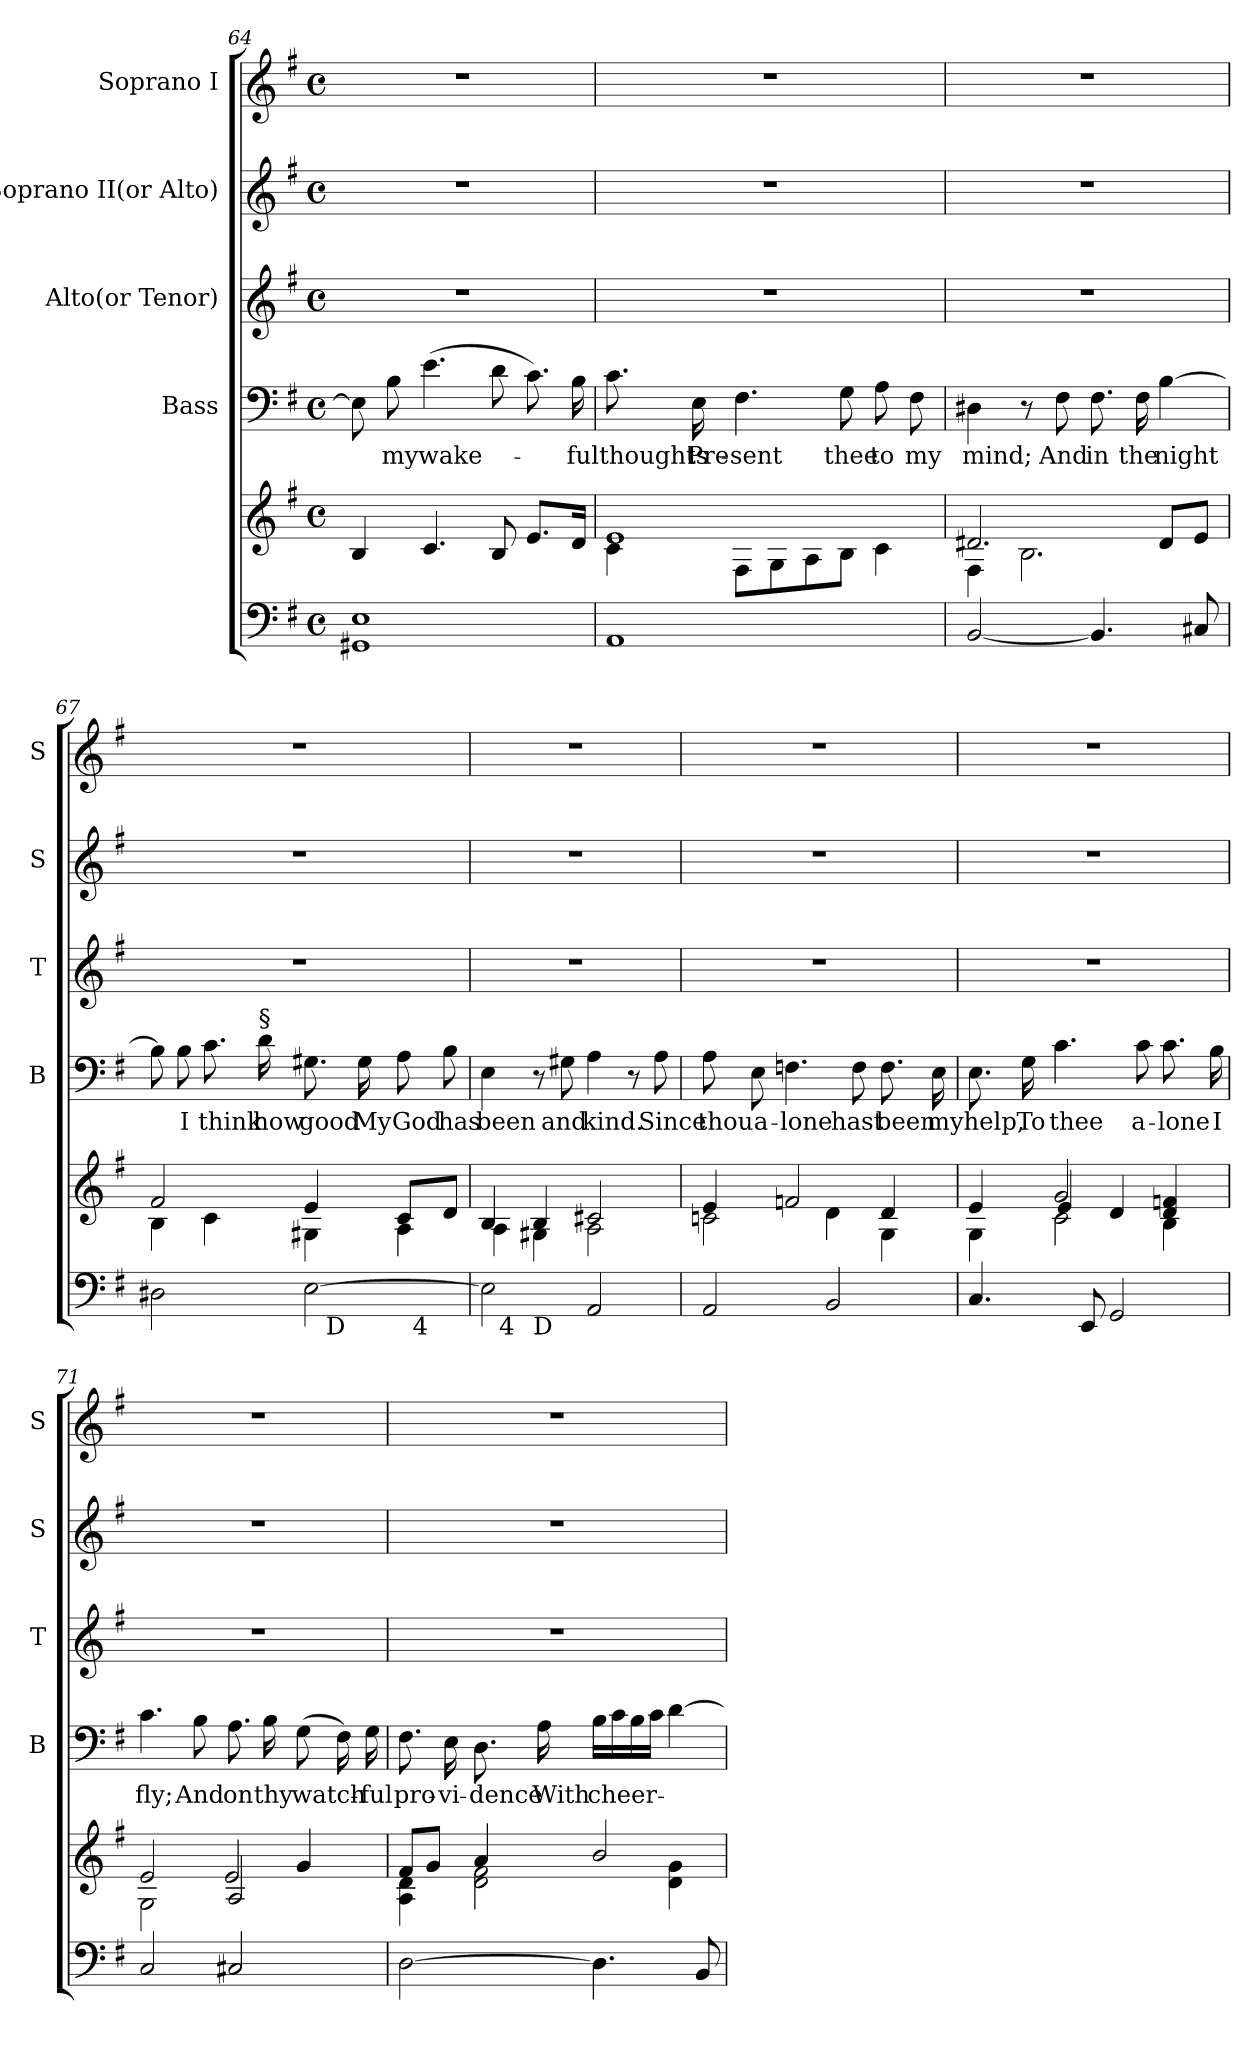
**kern	**kern	**kern	**text	**kern	**kern	**kern
*part5	*part5	*part4	*part4	*part3	*part2	*part1
*staff6	*staff5	*staff4	*staff4	*staff3	*staff2	*staff1
*	*	*I"Bass	*	*I"Alto(or Tenor)	*I"Soprano II(or Alto)	*I"Soprano I
*	*	*I'B	*	*I'T	*I'S	*I'S
*clefF4	*clefG2	*clefF4	*	*clefG2	*clefG2	*clefG2
*	*	*	*	*ITrd7c12	*	*
*k[f#]	*k[f#]	*k[f#]	*	*k[f#]	*k[f#]	*k[f#]
*G:	*G:	*G:	*	*G:	*G:	*G:
*M4/4	*M4/4	*M4/4	*	*M4/4	*M4/4	*M4/4
*met(c)	*met(c)	*met(c)	*	*met(c)	*met(c)	*met(c)
=64	=64	=64	=64	=64	=64	=64
*^	*	*	*	*	*	*
1E	1GG#X	4B/	8E\]	.	1r	1r	1r
!	!	!	!	!LO:LY:b	!	!	!
.	.	.	8B\	my	.	.	.
!	!	!	!	!LO:LY:b	!	!	!
.	.	4.c/	(>4.e\	wake-	.	.	.
.	.	8B/	8d\	.	.	.	.
.	.	8.e/L	8.c\)	.	.	.	.
!	!	!	!	!LO:LY:b	!	!	!
.	.	16d/Jk	16B\	-ful	.	.	.
=65	=65	=65	=65	=65	=65	=65	=65
*	*	*^	*	*	*	*	*
!	!	!	!	!	!LO:LY:b	!	!	!
4ryy	1AA	1e	4c\	8.c\	thoughts	1r	1r	1r
!	!	!	!	!	!LO:LY:b	!	!	!
.	.	.	.	16E\	Pre-	.	.	.
!	!	!	!	!	!LO:LY:b	!	!	!
2ryy	.	.	8F#\L	4.F#\	-sent	.	.	.
.	.	.	8G\	.	.	.	.	.
.	.	.	8A\	.	.	.	.	.
!	!	!	!	!	!LO:LY:b	!	!	!
.	.	.	8B\J	8G\	thee	.	.	.
!	!	!	!	!	!LO:LY:b	!	!	!
4ryy	.	.	4c\	8A\	to	.	.	.
!	!	!	!	!	!LO:LY:b	!	!	!
.	.	.	.	8F#\	my	.	.	.
*v	*v	*	*	*	*	*	*	*
=66	=66	=66	=66	=66	=66	=66	=66
!	!	!	!	!LO:LY:b	!	!	!
[<2BB/	2.d#X/	4F#\	4D#X\	mind;	1r	1r	1r
.	.	2.B\	8r	.	.	.	.
!	!	!	!	!LO:LY:b	!	!	!
.	.	.	8F#\	And	.	.	.
!	!	!	!	!LO:LY:b	!	!	!
4.BB/]	.	.	8.F#\	in	.	.	.
!	!	!	!	!LO:LY:b	!	!	!
.	.	.	16F#\	the	.	.	.
!	!	!	!	!LO:LY:b	!	!	!
.	8d#/L	.	[>4B\	night	.	.	.
8C#X/	8e/J	.	.	.	.	.	.
!!LO:LB:g=z
=67	=67	=67	=67	=67	=67	=67	=67
*^	*	*	*	*	*	*	*
*	*^	*	*	*	*	*	*	*
2D#X\	2ryy	2ryy	2f#/	4B\	8B\]	.	1r	1r	1r
!	!	!	!	!	!	!LO:LY:b	!	!	!
.	.	.	.	.	8B\	I	.	.	.
!	!	!	!	!	!	!LO:LY:b	!	!	!
.	.	.	.	4c\	8.c\	think	.	.	.
!	!	!	!	!	!LO:TX:a:t=§	!	!	!	!
!	!	!	!	!	!	!LO:LY:b	!	!	!
.	.	.	.	.	16d\	how	.	.	.
!	!	!	!	!	!	!LO:LY:b	!	!	!
[>2E\	16ryy	4ryy	4e/	4G#X\	8.G#X\	good	.	.	.
!	!LO:TX:b:t=D	!	!	!	!	!	!	!	!
.	4..ryy	.	.	.	.	.	.	.	.
!	!	!	!	!	!	!LO:LY:b	!	!	!
.	.	.	.	.	16G#\	My	.	.	.
!	!	!	!	!	!	!LO:LY:b	!	!	!
.	.	32ryy	8c/L	4A\	8A\	God	.	.	.
!	!	!LO:TX:b:t=4	!	!	!	!	!	!	!
.	.	8..ryy	.	.	.	.	.	.	.
!	!	!	!	!	!	!LO:LY:b	!	!	!
.	.	.	8d/J	.	8B\	has	.	.	.
=68	=68	=68	=68	=68	=68	=68	=68	=68	=68
!	!	!	!	!	!	!LO:LY:b	!	!	!
2E\]	16ryy	4ryy	4B/	4A\	4E\	been	1r	1r	1r
!	!LO:TX:b:t=4	!	!	!	!	!	!	!	!
.	2...ryy	.	.	.	.	.	.	.	.
!	!	!LO:TX:b:t=D	!	!	!	!	!	!	!
.	.	2.ryy	4B/	4G#X\	8r	.	.	.	.
!	!	!	!	!	!	!LO:LY:b	!	!	!
.	.	.	.	.	8G#X\	and	.	.	.
!	!	!	!	!	!	!LO:LY:b	!	!	!
2AA/	.	.	2c#X/	2A\	4A\	kind.	.	.	.
.	.	.	.	.	8r	.	.	.	.
!	!	!	!	!	!	!LO:LY:b	!	!	!
.	.	.	.	.	8A\	Since	.	.	.
=69	=69	=69	=69	=69	=69	=69	=69	=69	=69
!	!	!	!	!	!	!LO:LY:b	!	!	!
*v	*v	*v	*	*	*	*	*	*	*
2AA/	4e/	2cn\	8A\	thou	1r	1r	1r
!	!	!	!	!LO:LY:b	!	!	!
.	.	.	8E\	a-	.	.	.
!	!	!	!	!LO:LY:b	!	!	!
.	2fn/	.	4.Fn\	-lone	.	.	.
2BB/	.	4d\	.	.	.	.	.
!	!	!	!	!LO:LY:b	!	!	!
.	.	.	8F\	hast	.	.	.
!	!	!	!	!LO:LY:b	!	!	!
.	4d/	4G\	8.F\	been	.	.	.
!	!	!	!	!LO:LY:b	!	!	!
.	.	.	16E\	my	.	.	.
!!LO:PB:g=z
=70	=70	=70	=70	=70	=70	=70	=70
*	*	*^	*	*	*	*	*
!	!	!	!	!	!LO:LY:b	!	!	!
4.C/	4e/	4G\	4ryy	8.E\	help,	1r	1r	1r
!	!	!	!	!	!LO:LY:b	!	!	!
.	.	.	.	16G\	To	.	.	.
!	!	!	!	!	!LO:LY:b	!	!	!
.	2g/	2c\	4e/	4.c\	thee	.	.	.
8EE/	.	.	.	.	.	.	.	.
2GG/	.	.	4d/	.	.	.	.	.
!	!	!	!	!	!LO:LY:b	!	!	!
.	.	.	.	8c\	a-	.	.	.
!	!	!	!	!	!LO:LY:b	!	!	!
.	4d/ 4fn/	4B\	4ryy	8.c\	-lone	.	.	.
!	!	!	!	!	!LO:LY:b	!	!	!
.	.	.	.	16B\	I	.	.	.
=71	=71	=71	=71	=71	=71	=71	=71	=71
!	!	!	!	!	!LO:LY:b	!	!	!
2C/	2e/	2G\	2ryy	4.c\	fly;	1r	1r	1r
!	!	!	!	!	!LO:LY:b	!	!	!
.	.	.	.	8B\	And	.	.	.
!	!	!	!	!	!LO:LY:b	!	!	!
2C#X/	4ryy	2A/	2e/	8.A\	on	.	.	.
!	!	!	!	!	!LO:LY:b	!	!	!
.	.	.	.	16B\	thy	.	.	.
!	!	!	!	!	!LO:LY:b	!	!	!
.	4g/	.	.	(>8G\	watch-	.	.	.
.	.	.	.	16F#\)	.	.	.	.
!	!	!	!	!	!LO:LY:b	!	!	!
.	.	.	.	16G\	-ful	.	.	.
*	*	*v	*v	*	*	*	*	*
=72	=72	=72	=72	=72	=72	=72	=72
!	!	!	!	!LO:LY:b	!	!	!
[>2D\	8f#/L	4A\ 4d\	8.F#\	pro-	1r	1r	1r
.	8g/J	.	.	.	.	.	.
!	!	!	!	!LO:LY:b	!	!	!
.	.	.	16E\	-vi-	.	.	.
!	!	!	!	!LO:LY:b	!	!	!
.	4a/	2d\ 2f#\	8.D\	-dence	.	.	.
!	!	!	!	!LO:LY:b	!	!	!
.	.	.	16A\	With	.	.	.
!	!	!	!	!LO:LY:b	!	!	!
4.D\]	2b/	.	16B\LL	cheer-	.	.	.
.	.	.	16c\	.	.	.	.
.	.	.	16B\	.	.	.	.
.	.	.	16c\JJ	.	.	.	.
.	.	4d\ 4g\	[>4d\	.	.	.	.
8BB/	.	.	.	.	.	.	.
*	*v	*v	*	*	*	*	*
=	=	=	=	=	=	=
*-	*-	*-	*-	*-	*-	*-
